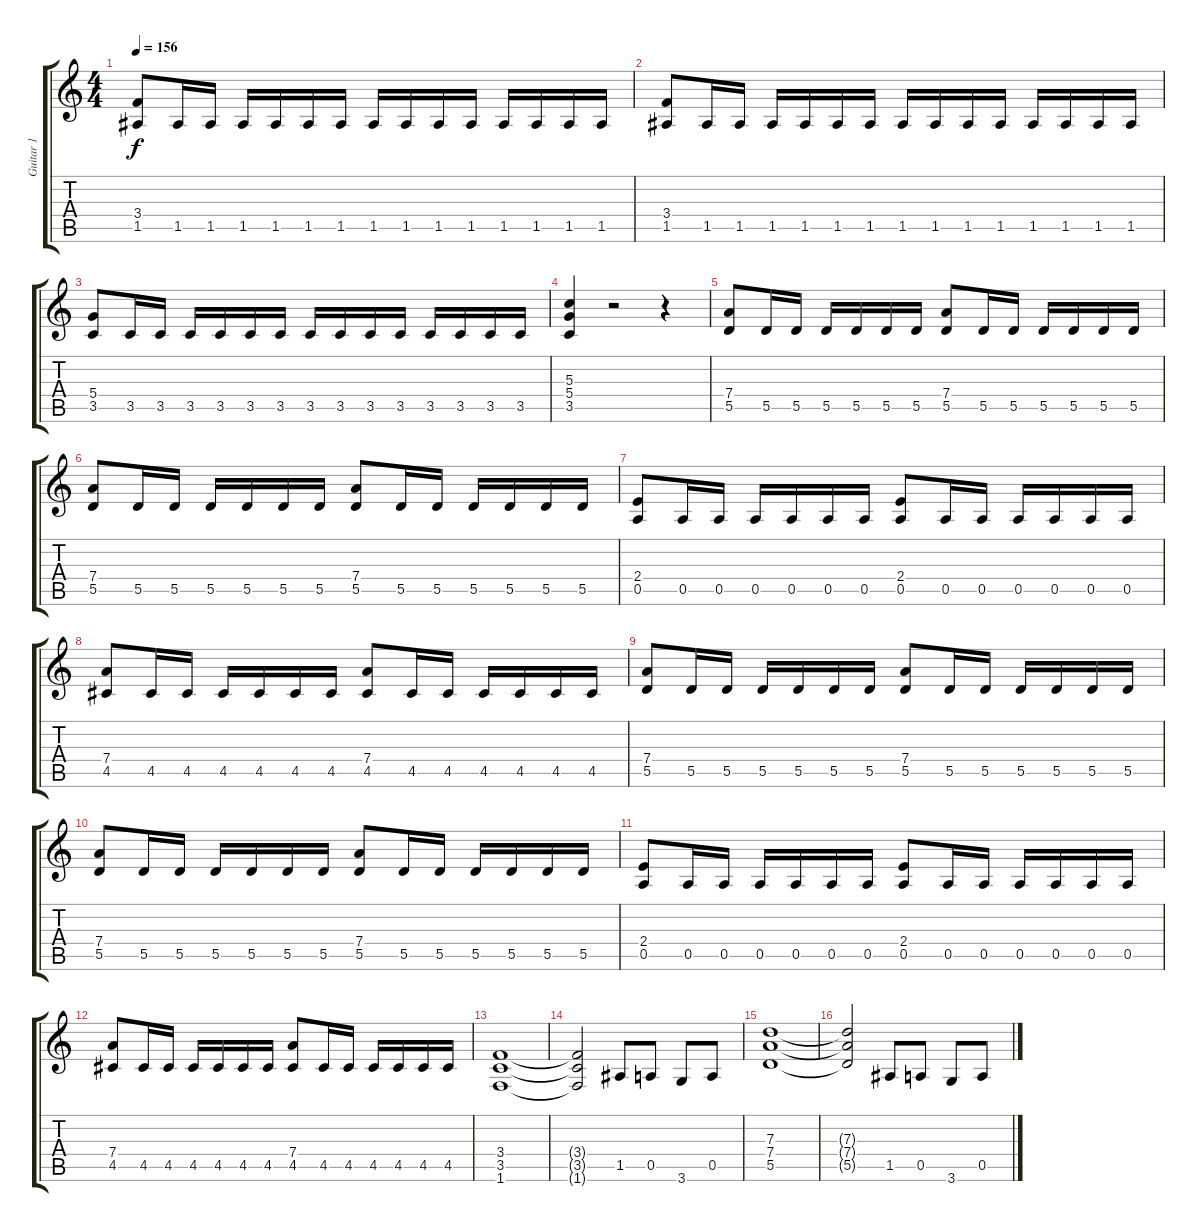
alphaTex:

\track ("Guitar 1" "Guitar 1") {instrument overdrivenguitar}
\staff {score tabs}
\tuning (E4 B3 G3 D3 A2 E2) {hide}
\ts (4 4)
\tempo 156
\clef g2
\ks c
(3.4 1.5).8{dy f} 1.5.16 1.5.16 1.5.16 1.5.16 1.5.16 1.5.16 1.5.16 1.5.16 1.5.16 1.5.16 1.5.16 1.5.16 1.5.16 1.5.16 |
(3.4 1.5).8 1.5.16 1.5.16 1.5.16 1.5.16 1.5.16 1.5.16 1.5.16 1.5.16 1.5.16 1.5.16 1.5.16 1.5.16 1.5.16 1.5.16 |
(5.4 3.5).8 3.5.16 3.5.16 3.5.16 3.5.16 3.5.16 3.5.16 3.5.16 3.5.16 3.5.16 3.5.16 3.5.16 3.5.16 3.5.16 3.5.16 |
(5.3 5.4 3.5).4 r.2 r.4 |
\section ("" "")
(7.4 5.5).8 5.5.16 5.5.16 5.5.16 5.5.16 5.5.16 5.5.16 (7.4 5.5).8 5.5.16 5.5.16 5.5.16 5.5.16 5.5.16 5.5.16 |
(7.4 5.5).8 5.5.16 5.5.16 5.5.16 5.5.16 5.5.16 5.5.16 (7.4 5.5).8 5.5.16 5.5.16 5.5.16 5.5.16 5.5.16 5.5.16 |
(2.4 0.5).8 0.5.16 0.5.16 0.5.16 0.5.16 0.5.16 0.5.16 (2.4 0.5).8 0.5.16 0.5.16 0.5.16 0.5.16 0.5.16 0.5.16 |
(7.4 4.5).8 4.5.16 4.5.16 4.5.16 4.5.16 4.5.16 4.5.16 (7.4 4.5).8 4.5.16 4.5.16 4.5.16 4.5.16 4.5.16 4.5.16 |
(7.4 5.5).8 5.5.16 5.5.16 5.5.16 5.5.16 5.5.16 5.5.16 (7.4 5.5).8 5.5.16 5.5.16 5.5.16 5.5.16 5.5.16 5.5.16 |
(7.4 5.5).8 5.5.16 5.5.16 5.5.16 5.5.16 5.5.16 5.5.16 (7.4 5.5).8 5.5.16 5.5.16 5.5.16 5.5.16 5.5.16 5.5.16 |
(2.4 0.5).8 0.5.16 0.5.16 0.5.16 0.5.16 0.5.16 0.5.16 (2.4 0.5).8 0.5.16 0.5.16 0.5.16 0.5.16 0.5.16 0.5.16 |
(7.4 4.5).8 4.5.16 4.5.16 4.5.16 4.5.16 4.5.16 4.5.16 (7.4 4.5).8 4.5.16 4.5.16 4.5.16 4.5.16 4.5.16 4.5.16 |
\section ("" "")
(3.4 3.5 1.6).1{volume 10} |
(3.4{t} 3.5{t} 1.6{t}).2 1.5.8 0.5.8 3.6.8 0.5.8 |
(7.3 7.4 5.5).1 |
(7.3{t} 7.4{t} 5.5{t}).2 1.5.8 0.5.8 3.6.8 0.5.8
